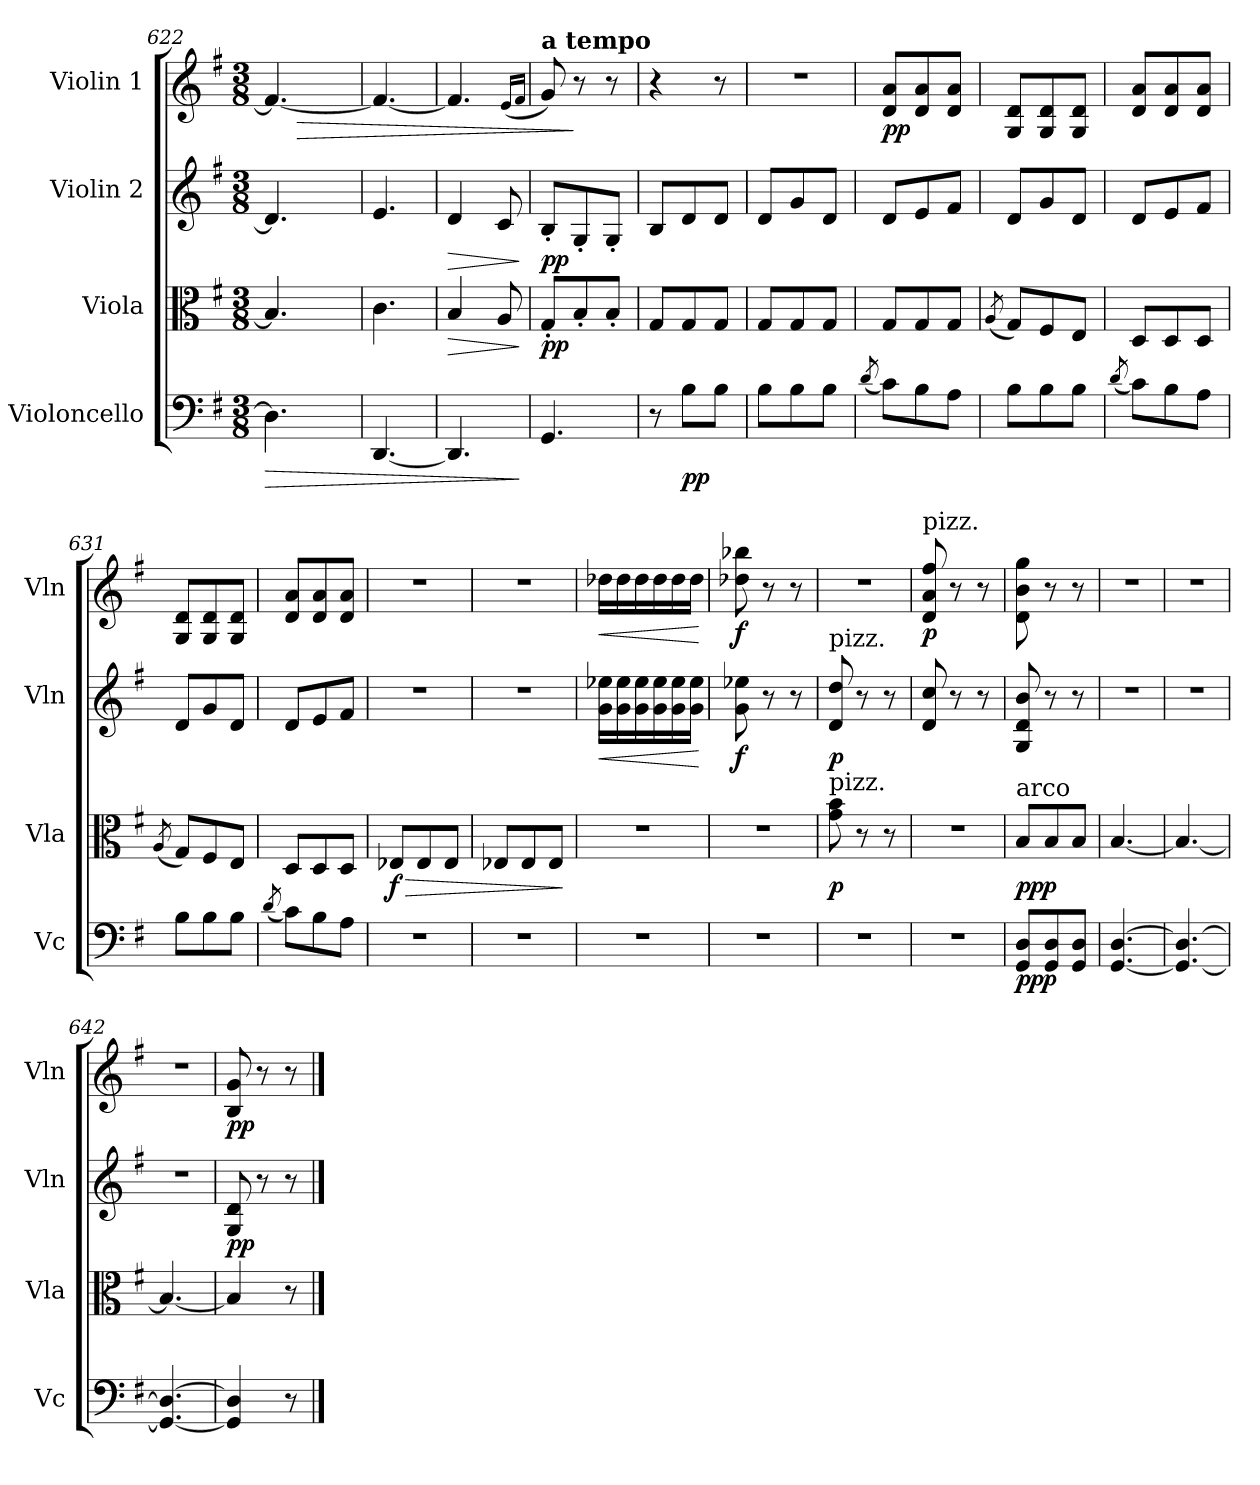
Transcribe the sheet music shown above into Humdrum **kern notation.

**kern	**dynam	**kern	**dynam	**kern	**dynam	**kern	**dynam
*part4	*part4	*part3	*part3	*part2	*part2	*part1	*part1
*staff4	*staff4	*staff3	*staff3	*staff2	*staff2	*staff1	*staff1
*I"Violoncello	*	*I"Viola	*	*I"Violin 2	*	*I"Violin 1	*
*I'Vc	*	*I'Vla	*	*I'Vln	*	*I'Vln	*
*clefF4	*	*clefC3	*	*clefG2	*	*clefG2	*
*k[f#]	*	*k[f#]	*	*k[f#]	*	*k[f#]	*
*M3/8	*	*M3/8	*	*M3/8	*	*M3/8	*
=622	=622	=622	=622	=622	=622	=622	=622
!	!LO:HP:b	!	!	!	!	!	!
*	*	*	*	*	*	*^	*
4.D\]	>	4.B/]	.	4.d/]	.	4.f#/_	8ryy	.
!	!	!	!	!	!	!	!	!LO:HP:b
.	.	.	.	.	.	.	8ryy	>
.	.	.	.	.	.	.	8ryy	.
=623	=623	=623	=623	=623	=623	=623	=623	=623
!	!	!	!	!	!	!LO:TX:a:B:t=rit.	!	!
*	*	*	*	*	*	*v	*v	*
[4.DD/	.	4.c\	.	4.e/	.	4.f#/_	.
=624	=624	=624	=624	=624	=624	=624	=624
!	!	!	!LO:HP:b	!	!LO:HP:b	!	!
4.DD/]	.	4B/	>	4d/	>	4.f#/]	.
.	.	8A/	.	8c/	.	.	.
.	.	.	.	.	.	(16qe/LL	.
.	.	.	.	.	.	16qf#/JJ	.
.	]	.	]	.	]	.	.
=625	=625	=625	=625	=625	=625	=625	=625
!!LO:REH:place=s1:a:B:cj:fs=14:t=KK
!	!	!	!	!	!	!LO:TX:a:B:t=a tempo	!
!	!	!	!LO:DY:b	!	!LO:DY:b	!	!
4.GG/	.	8G'/L	pp	8B'/L	pp	8g/)	.
.	.	8B'/	.	8G'/	.	8r	]
.	.	8B'/J	.	8G'/J	.	8r	.
!!LO:LB:g=z
=626	=626	=626	=626	=626	=626	=626	=626
8r	.	8G/L	.	8B/L	.	4r	.
!	!LO:DY:b	!	!	!	!	!	!
8B\L	pp	8G/	.	8d/	.	.	.
8B\J	.	8G/J	.	8d/J	.	8r	.
=627	=627	=627	=627	=627	=627	=627	=627
8B\L	.	8G/L	.	8d/L	.	4.r	.
8B\	.	8G/	.	8g/	.	.	.
8B\J	.	8G/J	.	8d/J	.	.	.
=628	=628	=628	=628	=628	=628	=628	=628
(8qd/	.	.	.	.	.	.	.
!	!	!	!	!	!	!	!LO:DY:b
8c\L)	.	8G/L	.	8d/L	.	8d/ 8a/L	pp
8B\	.	8G/	.	8e/	.	8d/ 8a/	.
8A\J	.	8G/J	.	8f#/J	.	8d/ 8a/J	.
=629	=629	=629	=629	=629	=629	=629	=629
.	.	(8qA/	.	.	.	.	.
8B\L	.	8G/L)	.	8d/L	.	8G/ 8d/L	.
8B\	.	8F#/	.	8g/	.	8G/ 8d/	.
8B\J	.	8E/J	.	8d/J	.	8G/ 8d/J	.
=630	=630	=630	=630	=630	=630	=630	=630
(8qd/	.	.	.	.	.	.	.
8c\L)	.	8D/L	.	8d/L	.	8d/ 8a/L	.
8B\	.	8D/	.	8e/	.	8d/ 8a/	.
8A\J	.	8D/J	.	8f#/J	.	8d/ 8a/J	.
=631	=631	=631	=631	=631	=631	=631	=631
.	.	(8qA/	.	.	.	.	.
8B\L	.	8G/L)	.	8d/L	.	8G/ 8d/L	.
8B\	.	8F#/	.	8g/	.	8G/ 8d/	.
8B\J	.	8E/J	.	8d/J	.	8G/ 8d/J	.
=632	=632	=632	=632	=632	=632	=632	=632
(8qd/	.	.	.	.	.	.	.
8c\L)	.	8D/L	.	8d/L	.	8d/ 8a/L	.
8B\	.	8D/	.	8e/	.	8d/ 8a/	.
8A\J	.	8D/J	.	8f#/J	.	8d/ 8a/J	.
=633	=633	=633	=633	=633	=633	=633	=633
!	!	!	!LO:HP:b	!	!	!	!
!	!	!	!LO:DY:n=1:b	!	!	!	!
4.r	.	8E-X/L	> f	4.r	.	4.r	.
.	.	8E-/	.	.	.	.	.
.	.	8E-/J	.	.	.	.	.
=634	=634	=634	=634	=634	=634	=634	=634
4.r	.	8E-X/L	.	4.r	.	4.r	.
.	.	8E-/	.	.	.	.	.
.	.	8E-/J	.	.	.	.	.
.	.	.	]	.	.	.	.
!!LO:LB:g=z
=635	=635	=635	=635	=635	=635	=635	=635
!	!	!	!	!	!LO:HP:b	!	!LO:HP:b
4.r	.	4.r	.	16g\ 16ee-X\LL	<	16dd-X\LL	<
.	.	.	.	16g\ 16ee-\	.	16dd-\	.
.	.	.	.	16g\ 16ee-\	.	16dd-\	.
.	.	.	.	16g\ 16ee-\	.	16dd-\	.
.	.	.	.	16g\ 16ee-\	.	16dd-\	.
.	.	.	.	16g\ 16ee-\JJ	.	16dd-\JJ	.
.	.	.	.	.	[	.	[
=636	=636	=636	=636	=636	=636	=636	=636
!	!	!	!	!	!LO:DY:b	!	!LO:DY:b
4.r	.	4.r	.	8g\ 8ee-X\	f	8dd-X\ 8bb-X\	f
.	.	.	.	8r	.	8r	.
.	.	.	.	8r	.	8r	.
=637	=637	=637	=637	=637	=637	=637	=637
!	!	!	!	!LO:TX:a:t=pizz.	!	!	!
!	!	!LO:TX:a:t=pizz.	!	!	!	!	!
!	!	!	!LO:DY:b	!	!LO:DY:b	!	!
4.r	.	8g\ 8b\	p	8d/ 8dd/	p	4.r	.
.	.	8r	.	8r	.	.	.
.	.	8r	.	8r	.	.	.
=638	=638	=638	=638	=638	=638	=638	=638
!	!	!	!	!	!	!LO:TX:a:t=pizz.	!
!	!	!	!	!	!	!	!LO:DY:b
4.r	.	4.r	.	8d/ 8cc/	.	8d/ 8a/ 8ff#/	p
.	.	.	.	8r	.	8r	.
.	.	.	.	8r	.	8r	.
=639	=639	=639	=639	=639	=639	=639	=639
!	!	!LO:TX:a:t=arco	!	!	!	!	!
!	!LO:DY:b	!	!LO:DY:b	!	!	!	!
8GG/ 8D/L	ppp	8B/L	ppp	8G/ 8d/ 8b/	.	8d\ 8b\ 8gg\	.
8GG/ 8D/	.	8B/	.	8r	.	8r	.
8GG/ 8D/J	.	8B/J	.	8r	.	8r	.
=640	=640	=640	=640	=640	=640	=640	=640
[4.GG/ [4.D/	.	[4.B/	.	4.r	.	4.r	.
=641	=641	=641	=641	=641	=641	=641	=641
4.GG/_ 4.D/_	.	4.B/_	.	4.r	.	4.r	.
=642	=642	=642	=642	=642	=642	=642	=642
4.GG/_ 4.D/_	.	4.B/_	.	4.r	.	4.r	.
=643	=643	=643	=643	=643	=643	=643	=643
!	!	!	!	!	!LO:DY:b	!	!LO:DY:b
4GG/] 4D/]	.	4B/]	.	8G/ 8d/	pp	8B/ 8g/	pp
.	.	.	.	8r	.	8r	.
8r	.	8r	.	8r	.	8r	.
==	==	==	==	==	==	==	==
*-	*-	*-	*-	*-	*-	*-	*-
